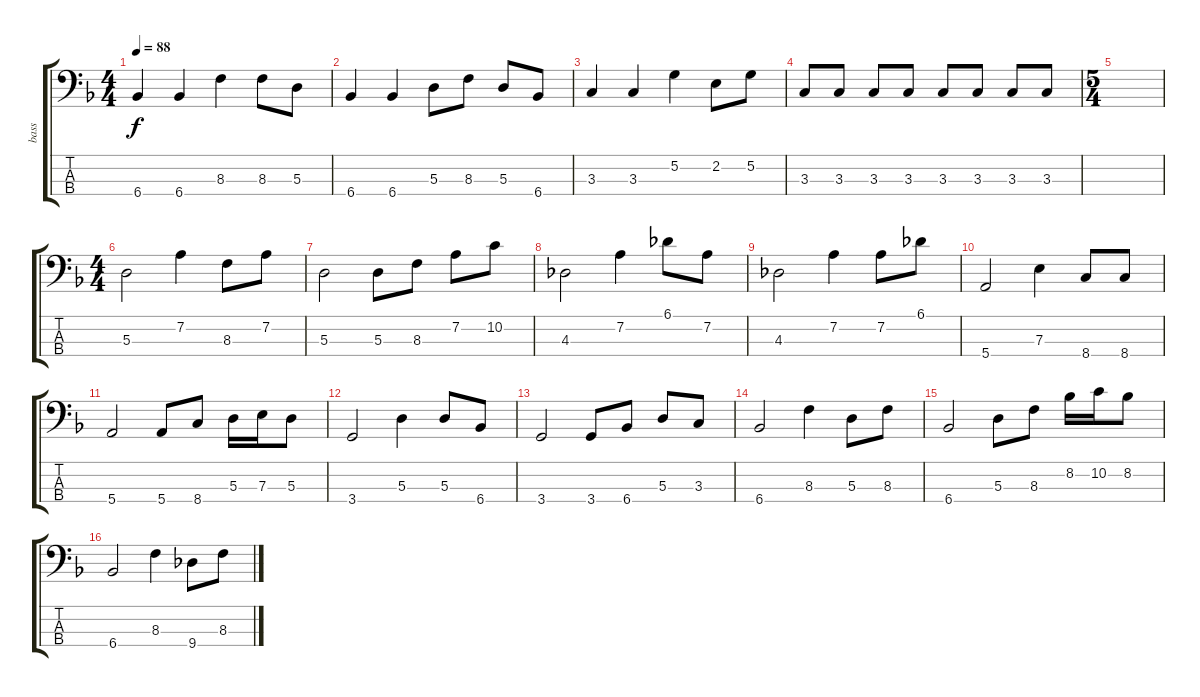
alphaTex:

\track ("bass" "bass") {instrument electricbassfinger}
\staff {score tabs}
\tuning (G2 D2 A1 E1) {hide}
\ts (4 4)
\tempo 88
\clef f4
\ks f
6.4.4{dy f} 6.4.4 8.3.4 8.3.8 5.3.8 |
6.4.4 6.4.4 5.3.8 8.3.8 5.3.8 6.4.8 |
3.3.4 3.3.4 5.2.4 2.2.8 5.2.8 |
3.3.8 3.3.8 3.3.8 3.3.8 3.3.8 3.3.8 3.3.8 3.3.8 |
\ts (5 4)
|
\ts (4 4)
5.3.2 7.2.4 8.3.8 7.2.8 |
5.3.2 5.3.8 8.3.8 7.2.8 10.2.8 |
4.3.2 7.2.4 6.1.8 7.2.8 |
4.3.2 7.2.4 7.2.8 6.1.8 |
5.4.2 7.3.4 8.4.8 8.4.8 |
5.4.2 5.4.8 8.4.8 5.3.16 7.3.16 5.3.8 |
3.4.2 5.3.4 5.3.8 6.4.8 |
3.4.2 3.4.8 6.4.8 5.3.8 3.3.8 |
6.4.2 8.3.4 5.3.8 8.3.8 |
6.4.2 5.3.8 8.3.8 8.2.16 10.2.16 8.2.8 |
6.4.2 8.3.4 9.4.8 8.3.8
